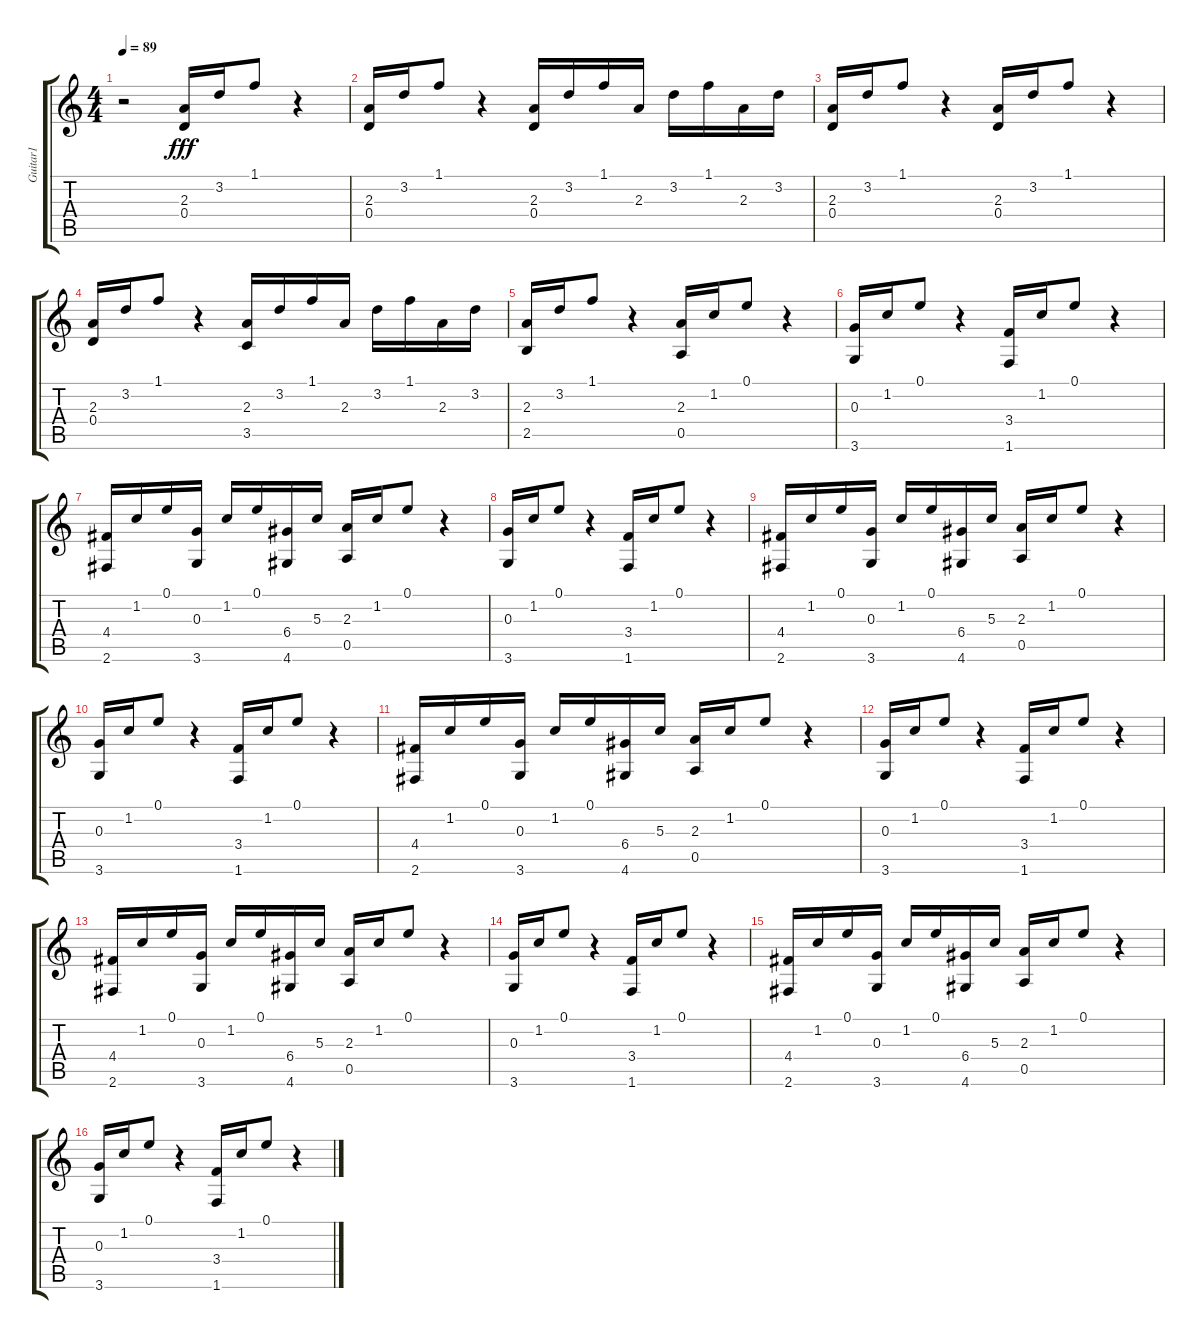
\track ("Guitar1" "Guitar1") {instrument acousticguitarnylon}
\staff {score tabs}
\tuning (E4 B3 G3 D3 A2 E2) {hide}
\ts (4 4)
\tempo 89
\clef g2
\ks c
r.2{dy fff} (2.3 0.4).16 3.2.16 1.1.8 r.4 |
(2.3 0.4).16 3.2.16 1.1.8 r.4 (2.3 0.4).16 3.2.16 1.1.16 2.3.16 3.2.16 1.1.16 2.3.16 3.2.16 |
(2.3 0.4).16 3.2.16 1.1.8 r.4 (2.3 0.4).16 3.2.16 1.1.8 r.4 |
(2.3 0.4).16 3.2.16 1.1.8 r.4 (2.3 3.5).16 3.2.16 1.1.16 2.3.16 3.2.16 1.1.16 2.3.16 3.2.16 |
(2.3 2.5).16 3.2.16 1.1.8 r.4 (2.3 0.5).16 1.2.16 0.1.8 r.4 |
(0.3 3.6).16 1.2.16 0.1.8 r.4 (3.4 1.6).16 1.2.16 0.1.8 r.4 |
(4.4 2.6).16 1.2.16 0.1.16 (0.3 3.6).16 1.2.16 0.1.16 (6.4 4.6).16 5.3.16 (2.3 0.5).16 1.2.16 0.1.8 r.4 |
(0.3 3.6).16 1.2.16 0.1.8 r.4 (3.4 1.6).16 1.2.16 0.1.8 r.4 |
(4.4 2.6).16 1.2.16 0.1.16 (0.3 3.6).16 1.2.16 0.1.16 (6.4 4.6).16 5.3.16 (2.3 0.5).16 1.2.16 0.1.8 r.4 |
(0.3 3.6).16 1.2.16 0.1.8 r.4 (3.4 1.6).16 1.2.16 0.1.8 r.4 |
(4.4 2.6).16 1.2.16 0.1.16 (0.3 3.6).16 1.2.16 0.1.16 (6.4 4.6).16 5.3.16 (2.3 0.5).16 1.2.16 0.1.8 r.4 |
(0.3 3.6).16 1.2.16 0.1.8 r.4 (3.4 1.6).16 1.2.16 0.1.8 r.4 |
(4.4 2.6).16 1.2.16 0.1.16 (0.3 3.6).16 1.2.16 0.1.16 (6.4 4.6).16 5.3.16 (2.3 0.5).16 1.2.16 0.1.8 r.4 |
(0.3 3.6).16 1.2.16 0.1.8 r.4 (3.4 1.6).16 1.2.16 0.1.8 r.4 |
(4.4 2.6).16 1.2.16 0.1.16 (0.3 3.6).16 1.2.16 0.1.16 (6.4 4.6).16 5.3.16 (2.3 0.5).16 1.2.16 0.1.8 r.4 |
(0.3 3.6).16 1.2.16 0.1.8 r.4 (3.4 1.6).16 1.2.16 0.1.8 r.4
